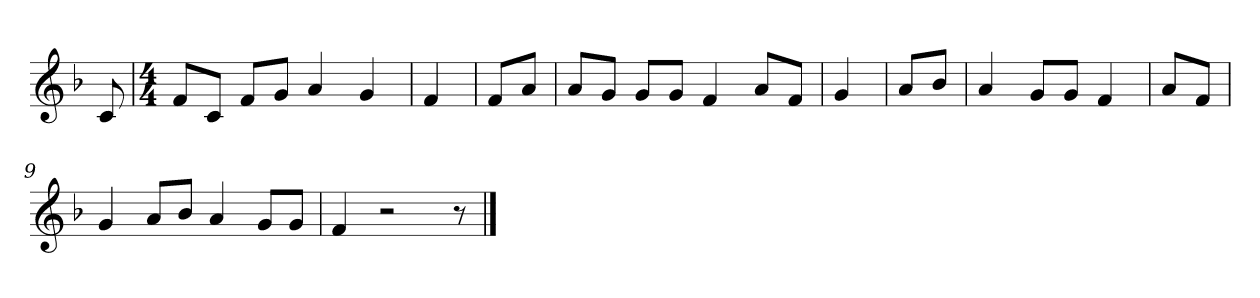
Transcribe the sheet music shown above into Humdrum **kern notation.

**kern
*part1
*staff1
*clefG2
*k[b-]
*F:
=
8c
=1
*M4/4
8f/L
8c/J
8f/L
8g/J
4a
4g
=2
4f
=3
8f/L
8a/J
=4
8a/L
8g/J
8g/L
8g/J
4f
8a/L
8f/J
=5
4g
=6
8a/L
8b-/J
=7
4a
8g/L
8g/J
4f
=8
8a/L
8f/J
=9
4g
8a/L
8b-/J
4a
8g/L
8g/J
=10
4f
2r
8r
==
*-
